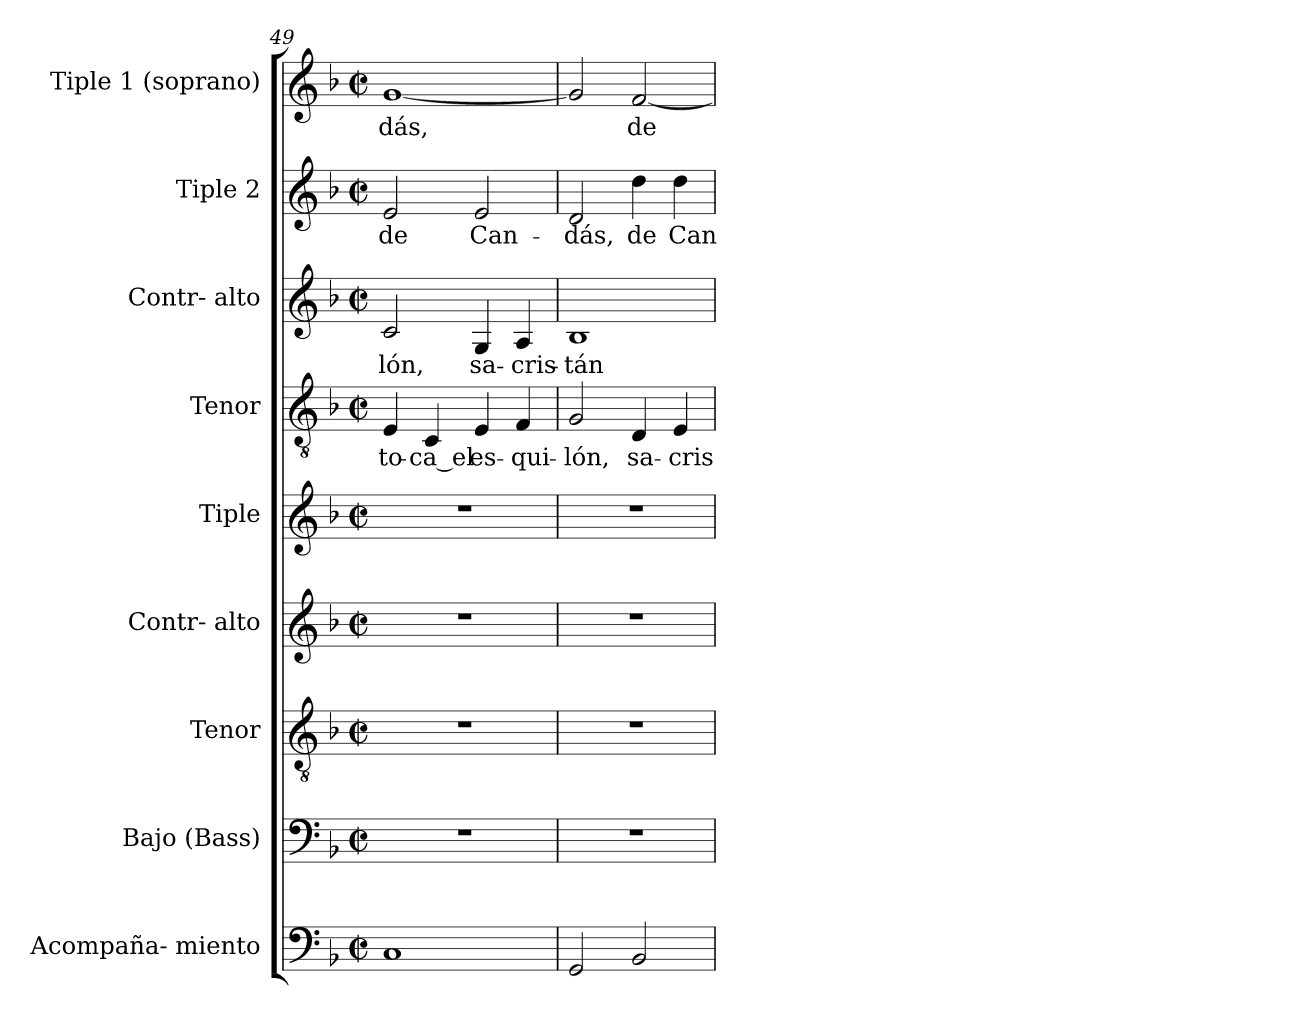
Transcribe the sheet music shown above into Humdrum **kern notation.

**kern	**kern	**kern	**kern	**kern	**kern	**text	**kern	**text	**kern	**text	**kern	**text
*part9	*part8	*part7	*part6	*part5	*part4	*part4	*part3	*part3	*part2	*part2	*part1	*part1
*staff9	*staff8	*staff7	*staff6	*staff5	*staff4	*staff4	*staff3	*staff3	*staff2	*staff2	*staff1	*staff1
*I"Acompaña- miento	*I"Bajo (Bass)	*I"Tenor	*I"Contr- alto	*I"Tiple	*I"Tenor	*	*I"Contr- alto	*	*I"Tiple 2	*	*I"Tiple 1 (soprano)	*
*	*I'B.	*I'T.	*I'A.	*	*I'T.	*	*I'A.	*	*	*	*I'S.	*
*clefF4	*clefF4	*clefGv2	*clefG2	*clefG2	*clefGv2	*	*clefG2	*	*clefG2	*	*clefG2	*
*	*	*ITrd7c12	*	*	*ITrd7c12	*	*	*	*	*	*	*
*k[b-]	*k[b-]	*k[b-]	*k[b-]	*k[b-]	*k[b-]	*	*k[b-]	*	*k[b-]	*	*k[b-]	*
*F:	*F:	*F:	*F:	*F:	*F:	*	*F:	*	*F:	*	*F:	*
*M2/2	*M2/2	*M2/2	*M2/2	*M2/2	*M2/2	*	*M2/2	*	*M2/2	*	*M2/2	*
*met(c|)	*met(c|)	*met(c|)	*met(c|)	*met(c|)	*met(c|)	*	*met(c|)	*	*met(c|)	*	*met(c|)	*
=49	=49	=49	=49	=49	=49	=49	=49	=49	=49	=49	=49	=49
!	!	!	!	!	!	!LO:LY:b:color=#000000	!	!	!	!	!	!
!	!	!	!	!	!	!	!	!LO:LY:b:color=#000000	!	!	!	!
!	!	!	!	!	!	!	!	!	!	!LO:LY:b:color=#000000	!	!
!	!	!	!	!	!	!	!	!	!	!	!	!LO:LY:b:color=#000000
1Ci	1r	1r	1r	1r	4EEi/	to-	2ci/	-lón,	2ei/	de	[1gi	-dás,
!	!	!	!	!	!	!LO:LY:b:color=#000000	!	!	!	!	!	!
.	.	.	.	.	4CCi/	-ca_el	.	.	.	.	.	.
!	!	!	!	!	!	!LO:LY:b:color=#000000	!	!	!	!	!	!
!	!	!	!	!	!	!	!	!LO:LY:b:color=#000000	!	!	!	!
!	!	!	!	!	!	!	!	!	!	!LO:LY:b:color=#000000	!	!
.	.	.	.	.	4EEi/	es-	4Gi/	sa-	2ei/	Can-	.	.
!	!	!	!	!	!	!LO:LY:b:color=#000000	!	!	!	!	!	!
!	!	!	!	!	!	!	!	!LO:LY:b:color=#000000	!	!	!	!
.	.	.	.	.	4FFi/	-qui-	4Ai/	-cris-	.	.	.	.
!!LO:LB:g=z
=50	=50	=50	=50	=50	=50	=50	=50	=50	=50	=50	=50	=50
!	!	!	!	!	!	!LO:LY:b:color=#000000	!	!	!	!	!	!
!	!	!	!	!	!	!	!	!LO:LY:b:color=#000000	!	!	!	!
!	!	!	!	!	!	!	!	!	!	!LO:LY:b:color=#000000	!	!
2GGi/	1r	1r	1r	1r	2GGi/	-lón,	1B-i	-tán	2di/	-dás,	2gi/]	.
!	!	!	!	!	!	!LO:LY:b:color=#000000	!	!	!	!	!	!
!	!	!	!	!	!	!	!	!	!	!LO:LY:b:color=#000000	!	!
!	!	!	!	!	!	!	!	!	!	!	!	!LO:LY:b:color=#000000
2BB-i/	.	.	.	.	4DDi/	sa-	.	.	4ddi\	de	[2fi/	de
!	!	!	!	!	!	!LO:LY:b:color=#000000	!	!	!	!	!	!
!	!	!	!	!	!	!	!	!	!	!LO:LY:b:color=#000000	!	!
.	.	.	.	.	4EEi/	-cris-	.	.	4ddi\	Can-	.	.
=	=	=	=	=	=	=	=	=	=	=	=	=
*-	*-	*-	*-	*-	*-	*-	*-	*-	*-	*-	*-	*-
